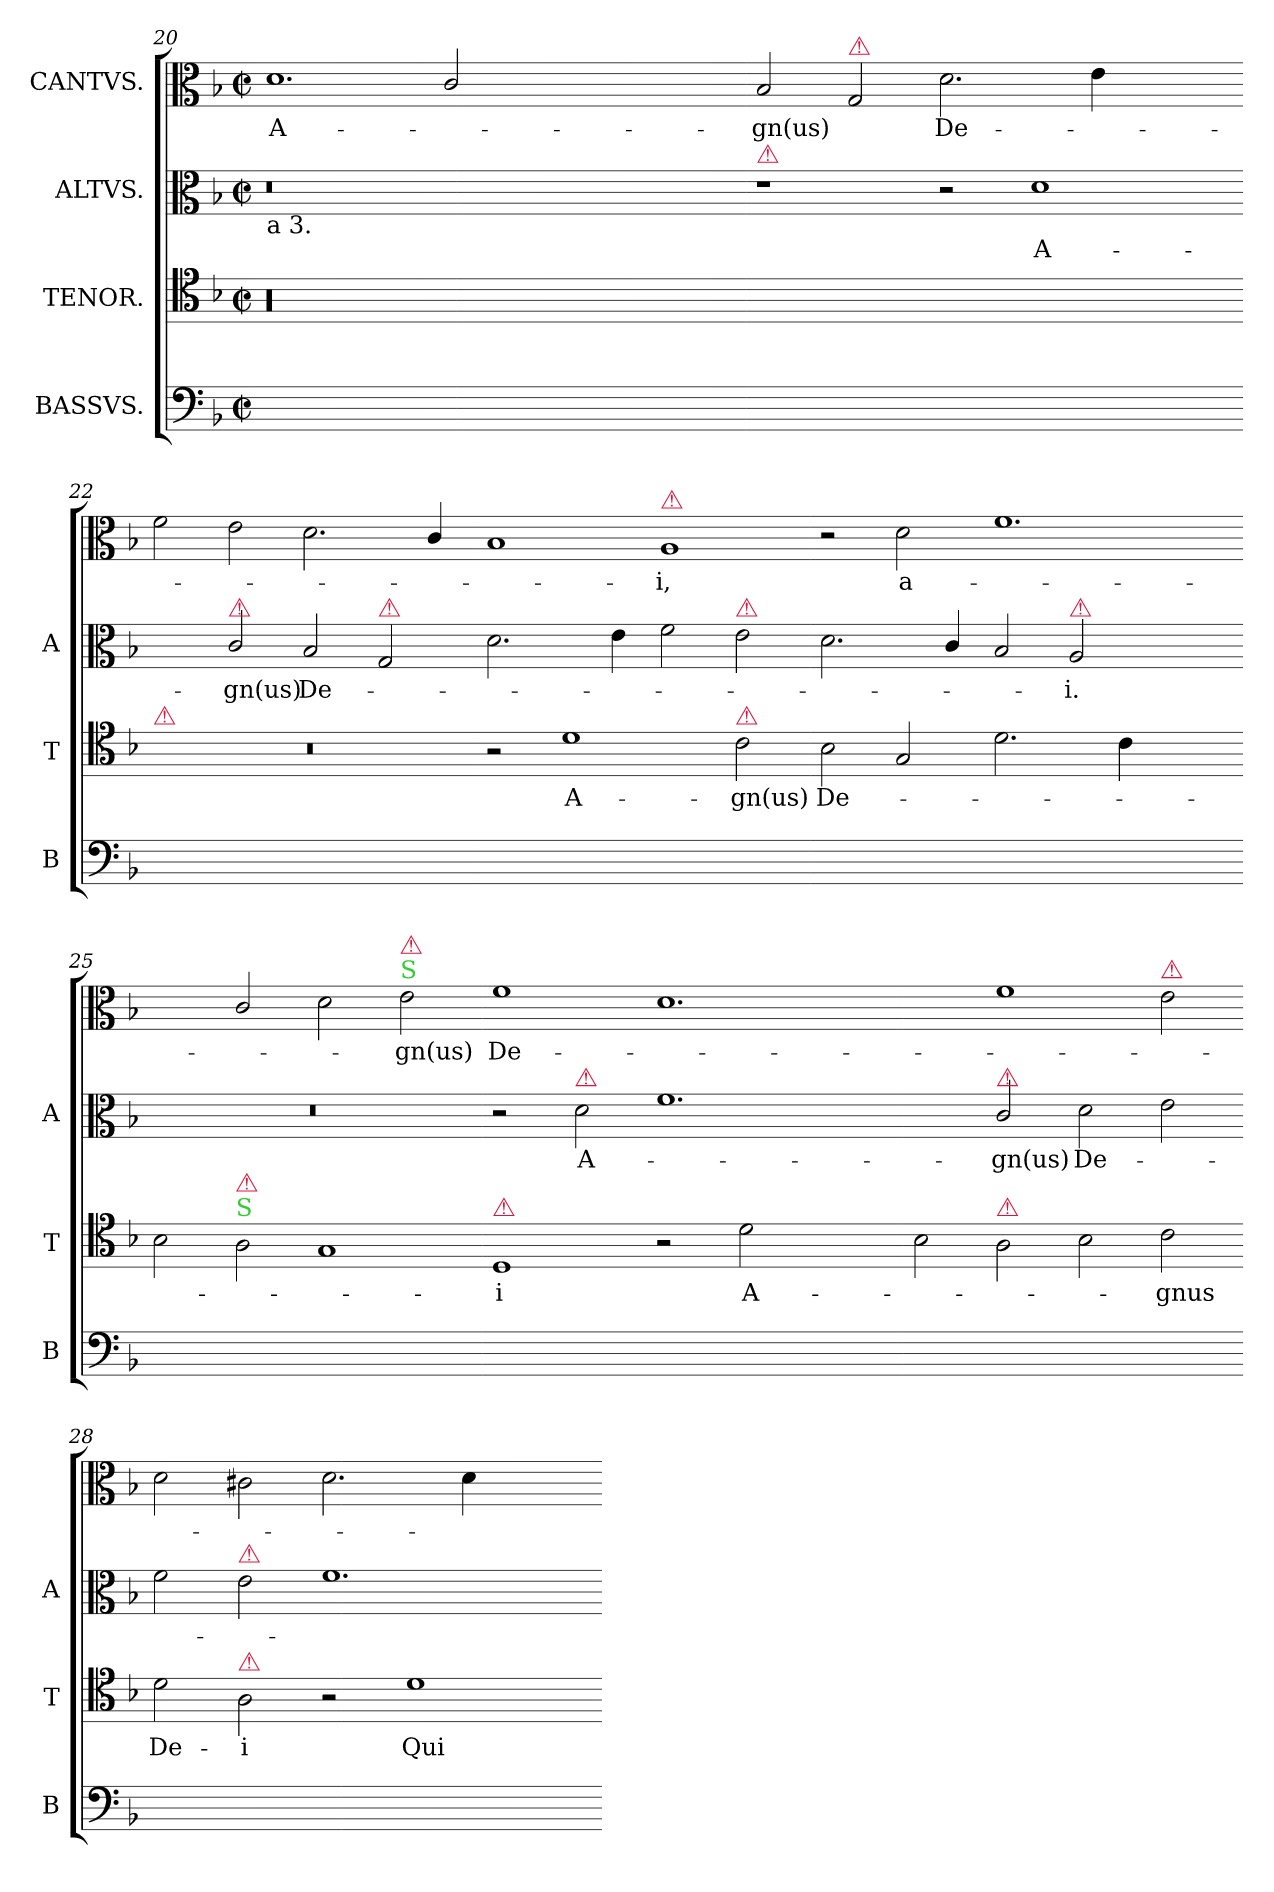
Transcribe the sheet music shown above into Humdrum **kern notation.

**kern	**kern	**text	**kern	**text	**kern	**text
*part4	*part3	*part3	*part2	*part2	*part1	*part1
*staff4	*staff3	*staff3	*staff2	*staff2	*staff1	*staff1
*I"BASSVS.	*I"TENOR.	*	*I"ALTVS.	*	*I"CANTVS.	*
*I'B	*I'T	*	*I'A	*	*	*
*clefF4	*clefC4	*	*clefC3	*	*clefC3	*
*k[b-]	*k[b-]	*	*k[b-]	*	*k[b-]	*
*M2/1	*M2/1	*	*M2/1	*	*M2/1	*
*met(c|)	*met(c|)	*	*met(c|)	*	*met(c|)	*
=20	=20	=20	=20	=20	=20	=20
!	!	!	!LO:TX:b:t=a 3.	!	!	!
0ryy	00r	.	0r	.	1.d	A-
.	.	.	.	.	2c/	.
0ryy	.	.	0ryy	.	0ryy	.
=21-	=21-	=21-	=21-	=21-	=21-	=21-
!	!	!	!LO:TX:a:color=crimson:t=⚠	!	!	!
0ryy	0ryy	.	1r	.	2B-/	-gn(us)
!	!	!	!	!	!LO:TX:a:color=crimson:t=⚠	!
.	.	.	.	.	2G/	.
.	.	.	2r	.	2.d\	De-
.	.	.	1d\	A-	.	.
.	.	.	.	.	4e\	.
2ryy	2ryy	.	.	.	2ryy	.
=22-	=22-	=22-	=22-	=22-	=22-	=22-
!	!LO:TX:a:color=crimson:t=⚠	!	!	!	!	!
0ryy	0r	.	2ryy	.	2f\	.
!	!	!	!LO:TX:a:color=crimson:t=⚠	!	!	!
.	.	.	2c/	-gn(us)	2e\	.
.	.	.	2B-/	De-	2.d\	.
!	!	!	!LO:TX:a:color=crimson:t=⚠	!	!	!
.	.	.	2G/	.	.	.
.	.	.	.	.	4c/	.
=23-	=23-	=23-	=23-	=23-	=23-	=23-
0ryy	2r	.	2.d\	.	1B-	.
.	1d	A-	.	.	.	.
.	.	.	4e\	.	.	.
!	!	!	!	!	!LO:TX:a:color=crimson:t=⚠	!
.	.	.	2f\	.	1A	-i,
!	!	!	!LO:TX:a:color=crimson:t=⚠	!	!	!
!	!LO:TX:a:color=crimson:t=⚠	!	!	!	!	!
.	2c\	-gn(us)	2e\	.	.	.
=24-	=24-	=24-	=24-	=24-	=24-	=24-
0ryy	2B-\	De-	2.d\	.	2r	.
.	2G/	.	.	.	2d\	a-
.	.	.	4c/	.	.	.
.	2.d\	.	2B-/	.	1.f	.
!	!	!	!LO:TX:a:color=crimson:t=⚠	!	!	!
.	.	.	2A/	-i.	.	.
.	4c\	.	.	.	.	.
2ryy	2ryy	.	2ryy	.	.	.
=25-	=25-	=25-	=25-	=25-	=25-	=25-
0ryy	2B-\	.	0r	.	2ryy	.
!	!LO:TX:a:color=limegreen:t=S	!	!	!	!	!
!	!LO:TX:a:color=crimson:t=⚠	!	!	!	!	!
.	2A\	.	.	.	2c/	.
.	1G	.	.	.	2d\	.
!	!	!	!	!	!LO:TX:a:color=limegreen:t=S	!
!	!	!	!	!	!LO:TX:a:color=crimson:t=⚠	!
.	.	.	.	.	2e\	-gn(us)
=26-	=26-	=26-	=26-	=26-	=26-	=26-
!	!LO:TX:a:color=crimson:t=⚠	!	!	!	!	!
0ryy	1D	-i	2r	.	1f	De-
!	!	!	!LO:TX:a:color=crimson:t=⚠	!	!	!
.	.	.	2d\	A-	.	.
.	2r	.	1.f	.	1.d	.
.	2d\	A-	.	.	.	.
2ryy	2ryy	.	.	.	.	.
=27-	=27-	=27-	=27-	=27-	=27-	=27-
0ryy	2B-\	.	2ryy	.	2ryy	.
!	!	!	!LO:TX:a:color=crimson:t=⚠	!	!	!
!	!LO:TX:a:color=crimson:t=⚠	!	!	!	!	!
.	2A\	.	2c/	-gn(us)	1f	.
.	2B-\	.	2d\	De-	.	.
!	!	!	!	!	!LO:TX:a:color=crimson:t=⚠	!
.	2c\	-gnus	2e\	.	2e\	.
=28-	=28-	=28-	=28-	=28-	=28-	=28-
0ryy	2d\	De-	2f\	.	2d\	.
!	!	!	!LO:TX:a:color=crimson:t=⚠	!	!	!
!	!LO:TX:a:color=crimson:t=⚠	!	!	!	!	!
.	2A\	-i	2e\	.	2c#X\	.
.	2r	.	1.f	.	2.d\	.
.	1d\	Qui	.	.	.	.
.	.	.	.	.	4d\	.
2ryy	.	.	.	.	2ryy	.
=-	=-	=-	=-	=-	=-	=-
*-	*-	*-	*-	*-	*-	*-
